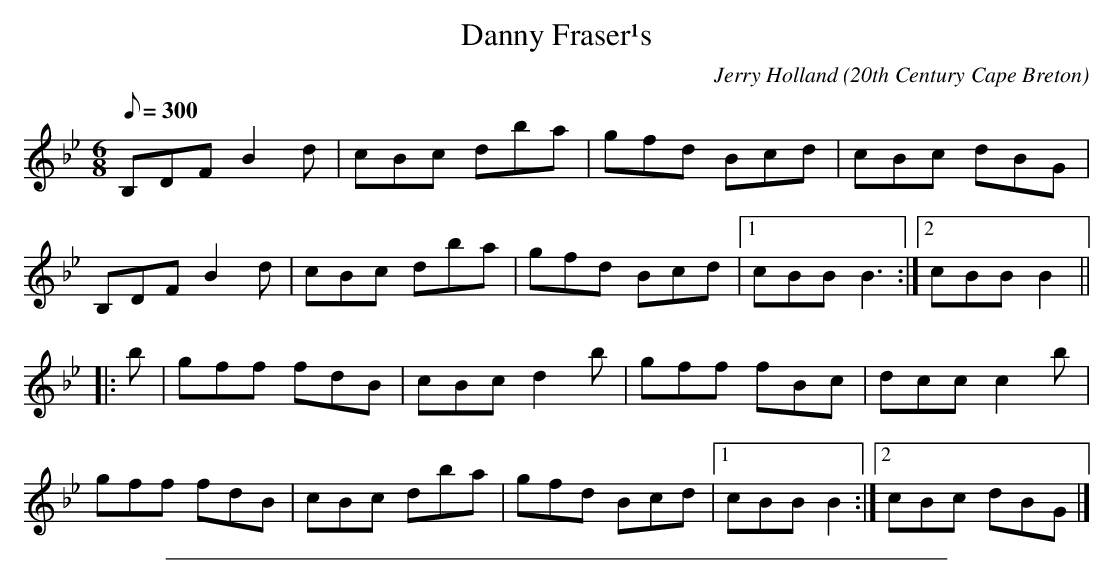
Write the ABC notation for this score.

X:1
T: Danny Fraser¹s
C:Jerry Holland
O:20th Century Cape Breton
L:1/8
Q:300
M:6/8
K:Bb
B,DF B2 d|cBc dba|gfd Bcd|cBc dBG|!
B,DF B2 d|cBc dba|gfd Bcd|[1cBB B3:|[2cBB B2||!
|:b|gff fdB|cBc d2b|gff fBc|dcc c2 b|!
gff fdB|cBc dba|gfd Bcd|[1cBB B2:|[2cBc dBG|]!
